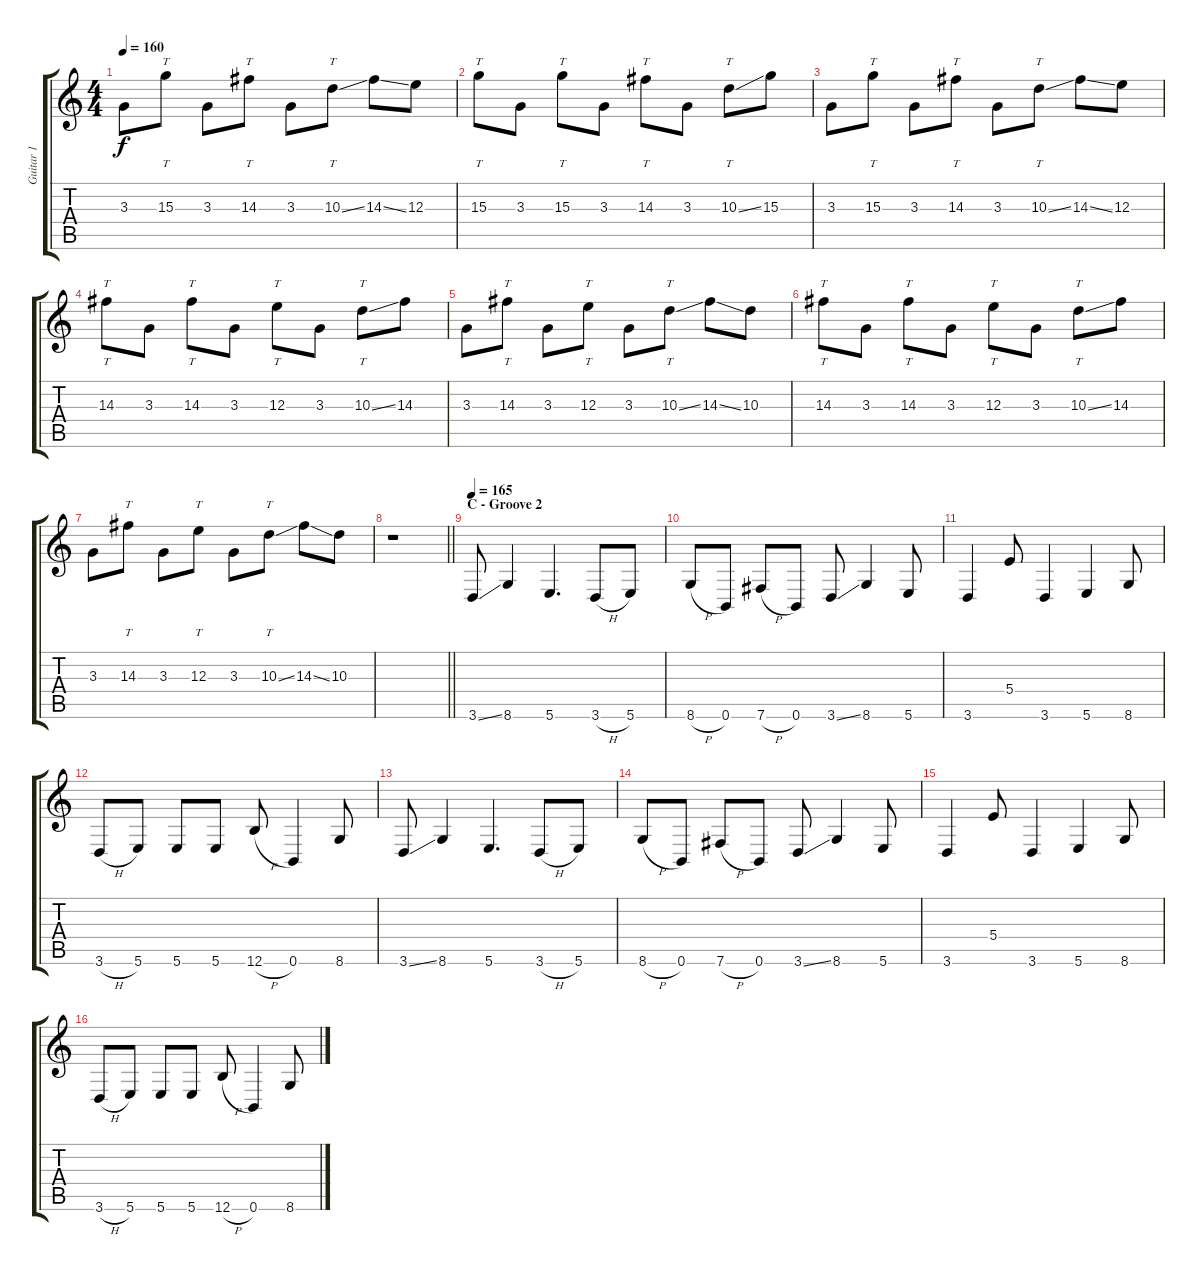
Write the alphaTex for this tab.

\track ("Guitar 1" "Guitar 1") {instrument distortionguitar}
\staff {score tabs}
\tuning (Db4 Ab3 E3 B2 Gb2 B1) {hide}
\ts (4 4)
\tempo 160
\clef g2
\ks c
3.3.8{dy f} 15.3.8{tt} 3.3.8 14.3.8{tt} 3.3.8 10.3{ss}.8{tt} 14.3{ss}.8 12.3.8 |
15.3.8{tt} 3.3.8 15.3.8{tt} 3.3.8 14.3.8{tt} 3.3.8 10.3{ss}.8{tt} 15.3.8 |
3.3.8 15.3.8{tt} 3.3.8 14.3.8{tt} 3.3.8 10.3{ss}.8{tt} 14.3{ss}.8 12.3.8 |
14.3.8{tt} 3.3.8 14.3.8{tt} 3.3.8 12.3.8{tt} 3.3.8 10.3{ss}.8{tt} 14.3.8 |
3.3.8 14.3.8{tt} 3.3.8 12.3.8{tt} 3.3.8 10.3{ss}.8{tt} 14.3{ss}.8 10.3.8 |
14.3.8{tt} 3.3.8 14.3.8{tt} 3.3.8 12.3.8{tt} 3.3.8 10.3{ss}.8{tt} 14.3.8 |
3.3.8 14.3.8{tt} 3.3.8 12.3.8{tt} 3.3.8 10.3{ss}.8{tt} 14.3{ss}.8 10.3.8 |
\barLineRight lightlight
r.1 |
\section ("" "C - Groove 2")
\tempo 165
3.6{ss}.8 8.6.4 5.6.4{d} 3.6{h}.8 5.6.8 |
8.6{h}.8 0.6.8 7.6{h}.8 0.6.8 3.6{ss}.8 8.6.4 5.6.8 |
3.6.4 5.4.8 3.6.4 5.6.4 8.6.8 |
3.6{h}.8 5.6.8 5.6.8 5.6.8 12.6{h}.8 0.6.4 8.6.8 |
3.6{ss}.8 8.6.4 5.6.4{d} 3.6{h}.8 5.6.8 |
8.6{h}.8 0.6.8 7.6{h}.8 0.6.8 3.6{ss}.8 8.6.4 5.6.8 |
3.6.4 5.4.8 3.6.4 5.6.4 8.6.8 |
3.6{h}.8 5.6.8 5.6.8 5.6.8 12.6{h}.8 0.6.4 8.6.8
